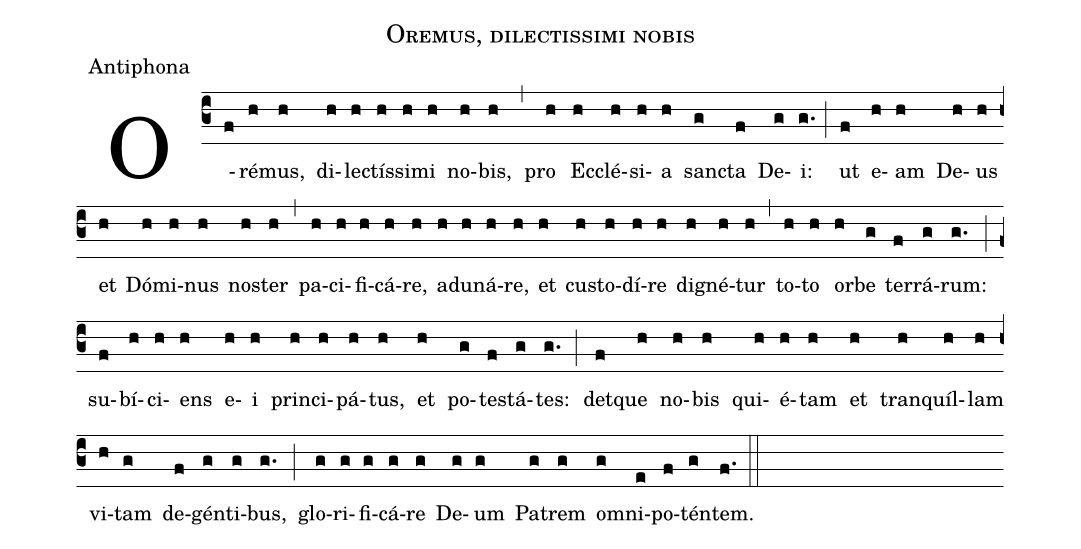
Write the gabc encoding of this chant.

name:Oremus, dilectissimi nobis;
office-part:Antiphona;
%%
(c3)O(f)ré(h)mus,(h) di(h)le(h)ctís(h)si(h)mi(h) no(h)bis,(h) (,) pro(h) Ec(h)clé(h)si(h)a(h) san(g)cta(f) De(g)i:(g.) (;) ut(f) e(h)am(h) De(h)us(h) et(h) Dó(h)mi(h)nus(h) no(h)ster(h) (,) pa(h)ci(h)fi(h)cá(h)re,(h) a(h)du(h)ná(h)re,(h) et(h) cu(h)sto(h)dí(h)re(h) di(h)gné(h)tur(h) (,) to(h)to(h) or(h)be(g) ter(f)rá(g)rum:(g.) (;) su(f)bí(h)ci(h)ens(h) e(h)i(h) prin(h)ci(h)pá(h)tus,(h) et(h) po(g)te(f)stá(g)tes:(g.) (;) det(f)que(h) no(h)bis(h) qui(h)é(h)tam(h) et(h) tran(h)quíl(h)lam(h) vi(h)tam(g) de(f)gén(g)ti(g)bus,(g.) (;) glo(g)ri(g)fi(g)cá(g)re(g) De(g)um(g) Pa(g)trem(g) om(g)ni(e)po(f)tén(g)tem.(f.) (::)
